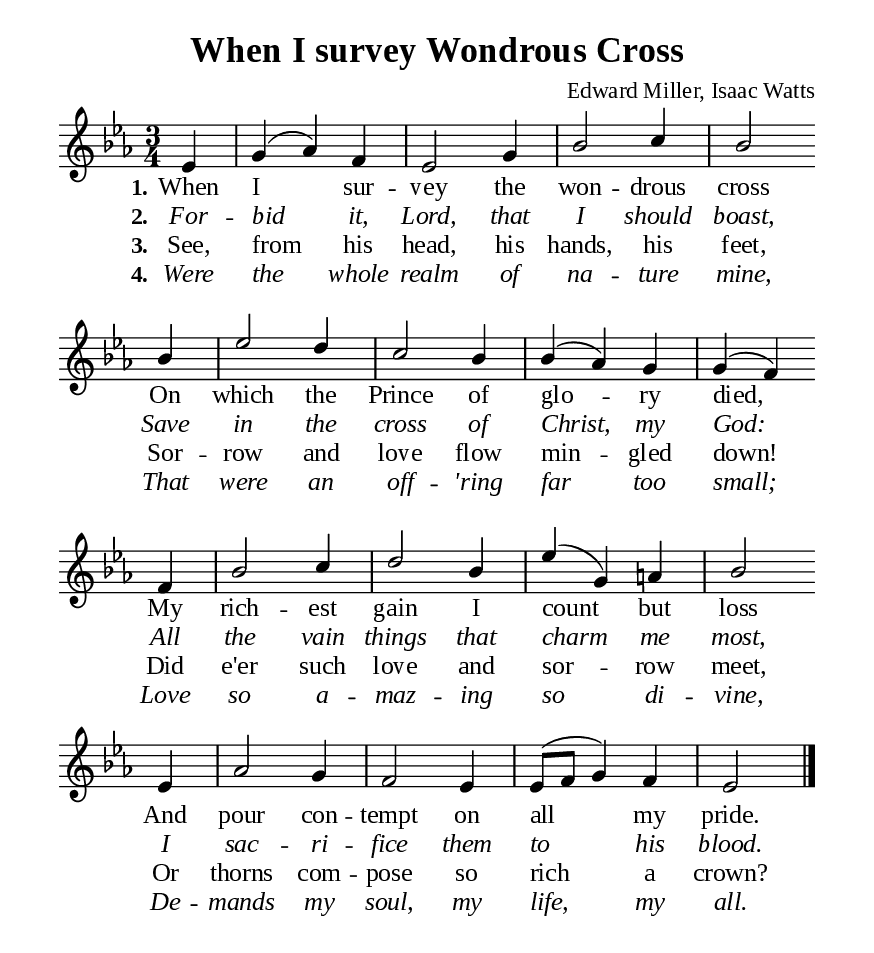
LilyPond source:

\version "2.18.2"

\header {
  title = "When I survey Wondrous Cross"
  composer = "Edward Miller, Isaac Watts"
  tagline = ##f
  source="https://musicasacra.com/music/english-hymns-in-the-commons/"
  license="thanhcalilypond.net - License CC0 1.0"
}

global= {
  \key ees \major
  \time 3/4
  \override Score.BarNumber.break-visibility = ##(#f #f #f)
  \override Lyrics.LyricSpace.minimum-distance = #3.0
}

\paper {
  #(set-paper-size "a5")
  top-margin = 10\mm
  bottom-margin = 5\mm
  left-margin = 10\mm
  right-margin = 10\mm
  indent = #0
  #(define fonts
	 (make-pango-font-tree "Liberation Serif"
	 		       "Liberation Serif"
			       "Liberation Serif"
			       (/ 20 20)))
  system-system-spacing = #'((basic-distance . 3) (padding . 3))
}

printItalic = \with {
  \override LyricText.font-shape = #'italic
}

% Verse music
musicVerseSoprano = \relative c' {
                    \partial 4 ees4 |
  %{	01	%} g (aes) f |
  %{	02	%} ees2 g4 |
  %{	03	%} bes2 c4 |
  %{	04	%} bes2 \bar "" \break
                    bes4 |
  %{	05	%} ees2 d4 |
  %{	06	%} c2 bes4 |
  %{	07	%} bes (aes) g |
  %{	08	%} g (f) \bar "" \break
                    f |
  %{	09	%} bes2 c4 |
  %{	10	%} d2 bes4 |
  %{	11	%} ees (g,) a! |
  %{	12	%} bes2 \bar "" \break
                    ees,4 |
  %{	13	%} aes2 g4 |
  %{	14	%} f2 ees4 |
  %{	15	%} ees8 (f g4) f |
  %{	16	%} ees2 \bar "|."
}

% Verse lyrics
verseOne = \lyricmode {
  \set stanza = #"1."
  When I sur -- vey the won -- drous cross
  On which the Prince of glo -- ry died,
  My rich -- est gain I count but loss
  And pour con -- tempt on all my pride.
}

verseTwo = \lyricmode {
  \set stanza = #"2."
  For -- bid it, Lord, that I should boast,
  Save in the cross of Christ, my God:
  All the vain things that charm me most,
  I sac -- ri -- fice them to his blood.
}

verseThree = \lyricmode {
  \set stanza = #"3."
  See, from his head, his hands, his feet,
  Sor -- row and love flow min -- gled down!
  Did e'er such love and sor -- row meet,
  Or thorns com -- pose so rich a crown?
}

verseFour = \lyricmode {
  \set stanza = #"4."
  Were the whole realm of na -- ture mine,
  That were an off -- 'ring far too small;
  Love so a -- maz -- ing so di -- vine,
  De -- mands my soul, my life, my all.
}

% Layout
\score {
    \new ChoirStaff <<
      \new Staff <<
        \clef "treble"
        \new Voice = "sopranos" { \global \stemUp \slurUp \musicVerseSoprano }
      >>
      \new Lyrics \lyricsto sopranos \verseOne
      \new Lyrics \printItalic \lyricsto sopranos \verseTwo
      \new Lyrics \lyricsto sopranos \verseThree
      \new Lyrics \printItalic \lyricsto sopranos \verseFour
    >>
}
